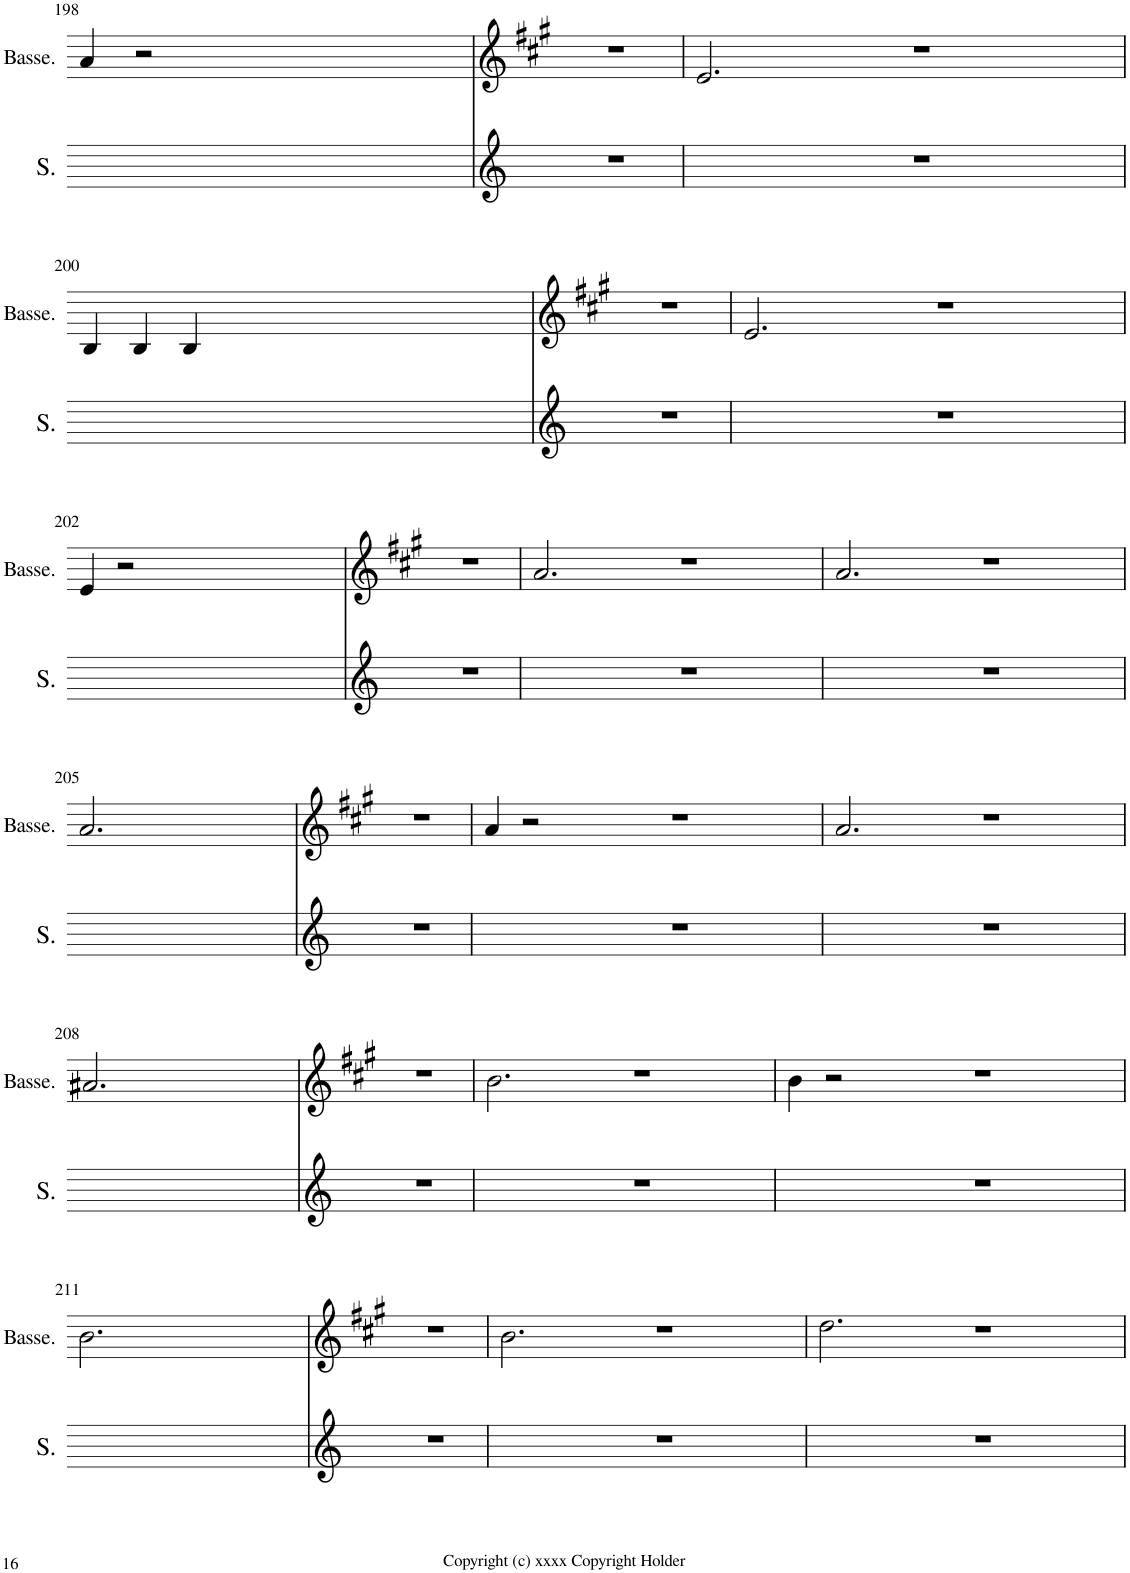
**kern	**kern
*part2	*part1
*staff2	*staff1
*I"Soprano	*I"Basse
*I'S.	*I'Basse.
!!LO:PB:g=z
*clefG2	*clefG2
*	*Trd1c2
*k[]	*k[f#c#g#]
*M3/4	*M3/4
=198	=198
2.r	4a/
.	2r
0ryy	1.ryy
.	2.r
4ryy	.
=199	=199
2.r	2.e/
0ryy	1.ryy
.	2.r
4ryy	.
!!LO:LB:g=z
=200	=200
2.r	4B/
.	4B/
.	4B/
0ryy	1.ryy
.	2.r
4ryy	.
=201	=201
2.r	2.e/
0ryy	1.ryy
.	2.r
4ryy	.
!!LO:LB:g=z
=202	=202
2.r	4e/
.	2r
0ryy	1.ryy
.	2.r
4ryy	.
=203	=203
2.r	2.a/
0ryy	1.ryy
.	2.r
4ryy	.
=204	=204
2.r	2.a/
0ryy	1.ryy
.	2.r
4ryy	.
!!LO:LB:g=z
=205	=205
2.r	2.a/
0ryy	1.ryy
.	2.r
4ryy	.
=206	=206
2.r	4a/
.	2r
0ryy	1.ryy
.	2.r
4ryy	.
=207	=207
2.r	2.a/
0ryy	1.ryy
.	2.r
4ryy	.
!!LO:LB:g=z
=208	=208
2.r	2.a#X/
0ryy	1.ryy
.	2.r
4ryy	.
=209	=209
2.r	2.b\
0ryy	1.ryy
.	2.r
4ryy	.
=210	=210
2.r	4b\
.	2r
0ryy	1.ryy
.	2.r
4ryy	.
!!LO:LB:g=z
=211	=211
2.r	2.b\
0ryy	1.ryy
.	2.r
4ryy	.
=212	=212
2.r	2.b\
0ryy	1.ryy
.	2.r
4ryy	.
=213	=213
2.r	2.dd\
0ryy	1.ryy
.	2.r
4ryy	.
=	=
*-	*-
